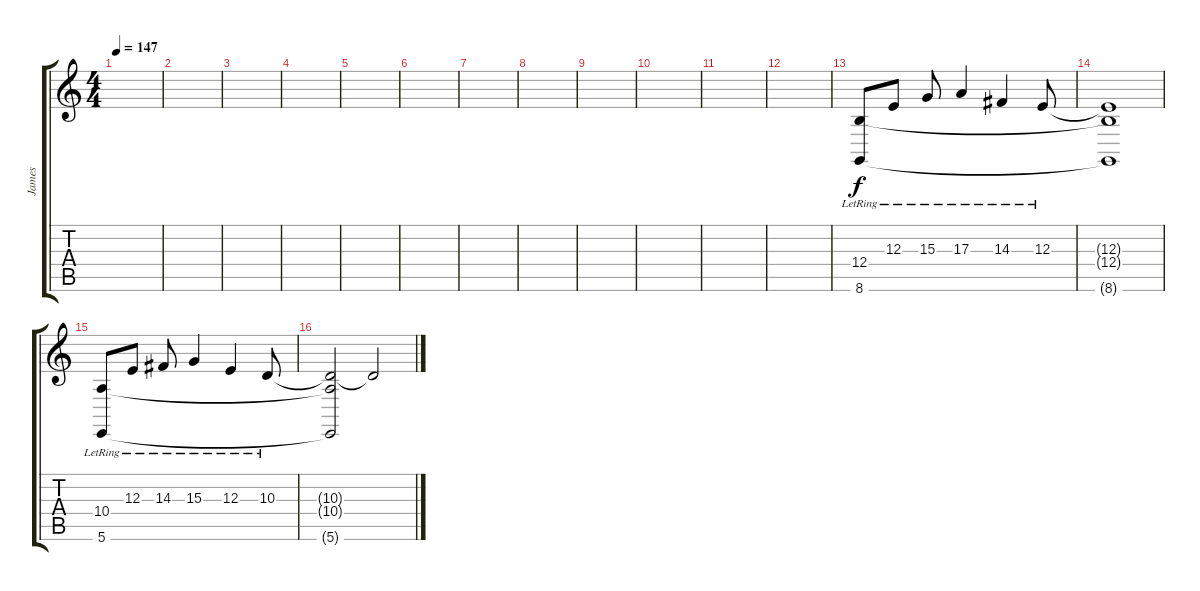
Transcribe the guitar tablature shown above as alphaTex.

\track ("James" "James") {instrument acousticgrandpiano}
\staff {score tabs}
\tuning (Db4 Ab3 E3 B2 Gb2 B1) {hide}
\ts (4 4)
\tempo 147
\clef g2
\ks c
|
|
|
|
|
|
|
|
|
|
|
|
(12.4{lr} 8.6{lr}).8{volume 16} 12.3{lr}.8 15.3{lr}.8 17.3{lr}.4 14.3{lr}.4 12.3{lr}.8 |
(12.3{t} 12.4{t} 8.6{t}).1 |
(10.4{lr} 5.6{lr}).8 12.3{lr}.8 14.3{lr}.8 15.3{lr}.4 12.3{lr}.4 10.3{lr}.8 |
(10.3{t} 10.4{t} 5.6{t}).2 10.3{t}.2
